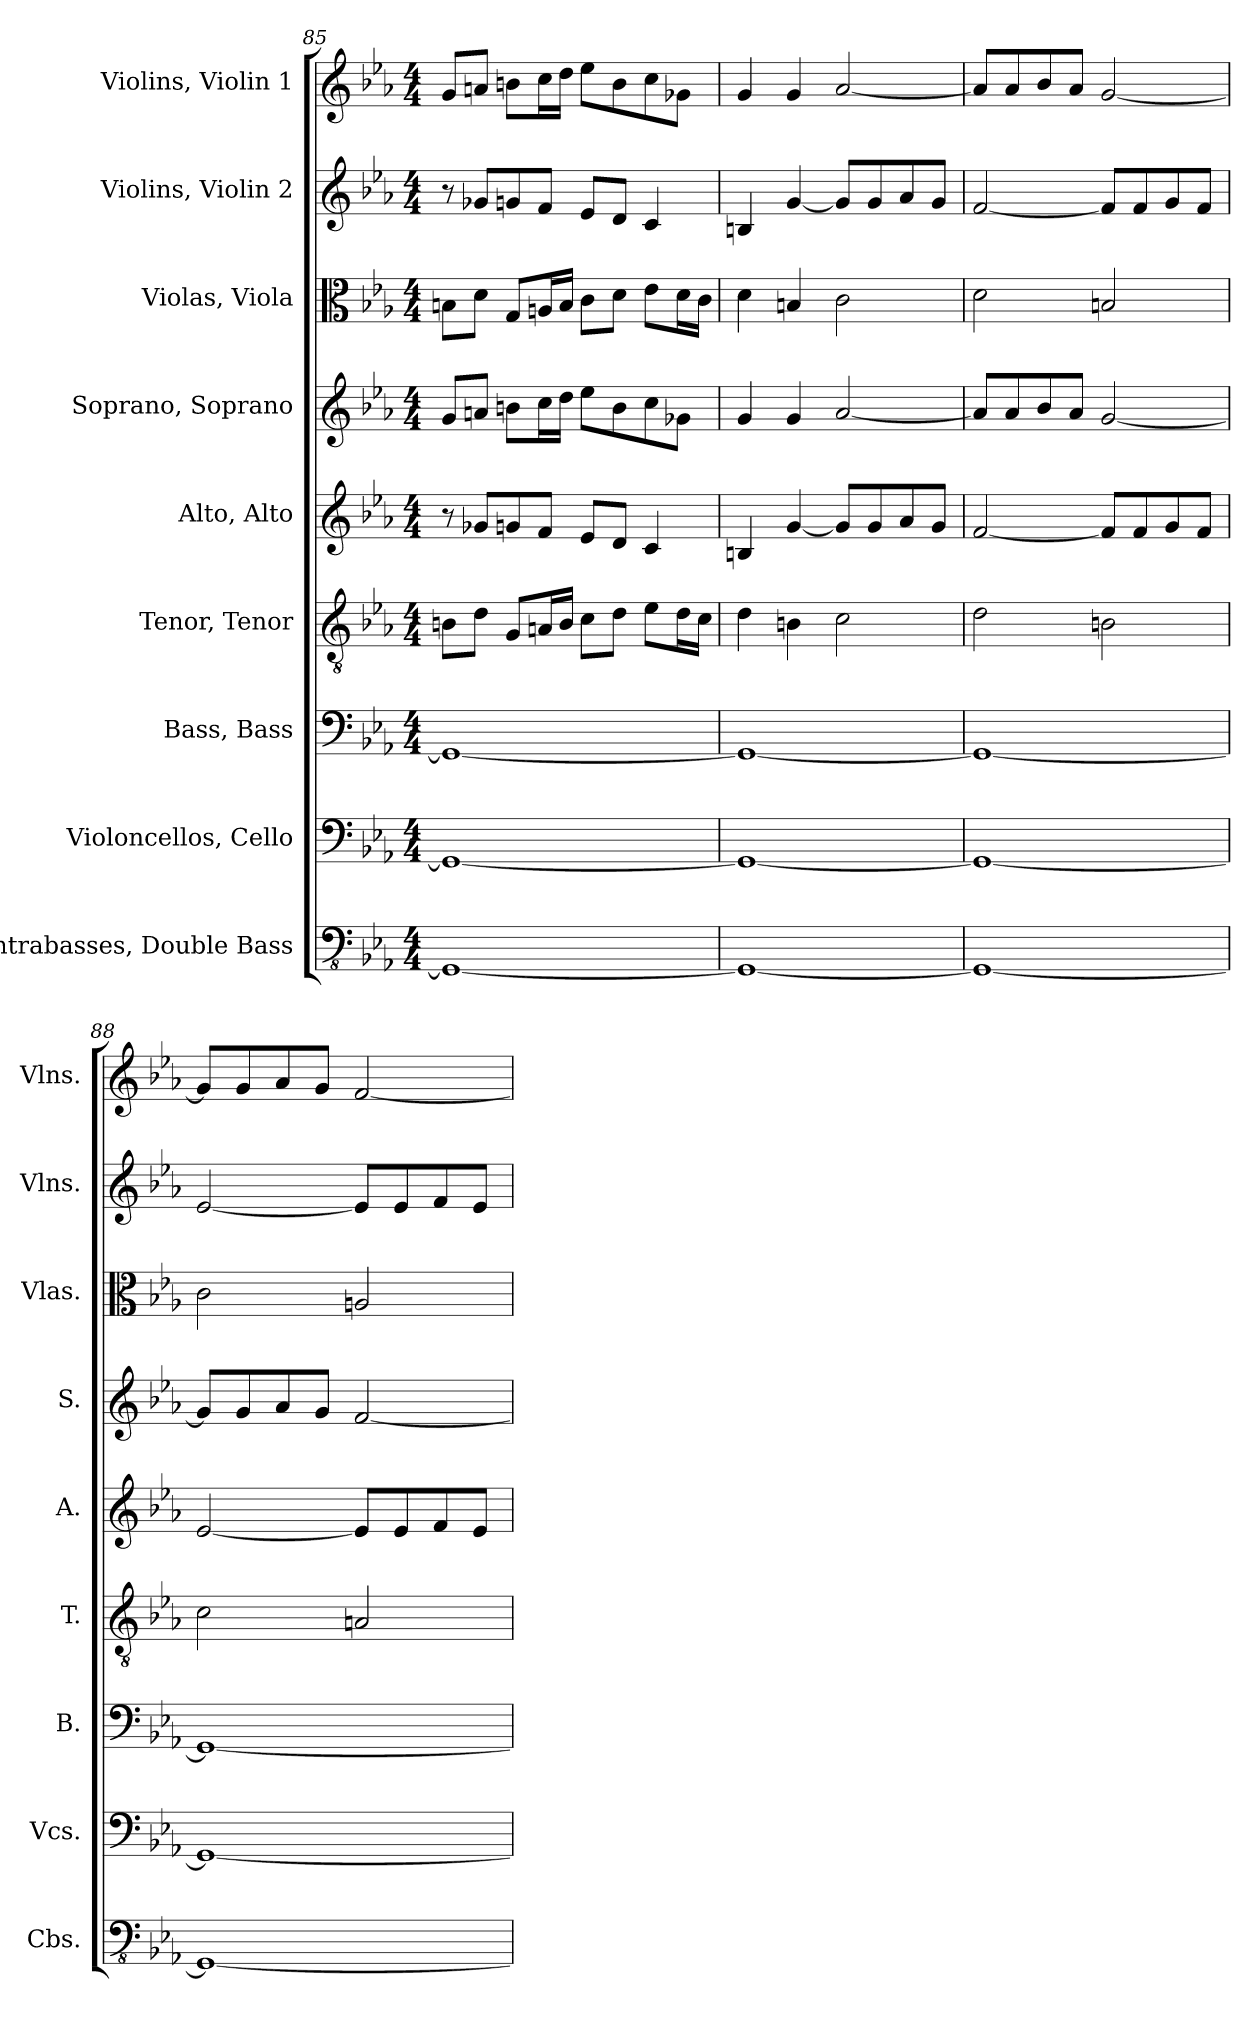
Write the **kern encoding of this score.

**kern	**kern	**kern	**kern	**kern	**kern	**kern	**kern	**kern
*part9	*part8	*part7	*part6	*part5	*part4	*part3	*part2	*part1
*staff9	*staff8	*staff7	*staff6	*staff5	*staff4	*staff3	*staff2	*staff1
*I"Contrabasses, Double Bass	*I"Violoncellos, Cello	*I"Bass, Bass	*I"Tenor, Tenor	*I"Alto, Alto	*I"Soprano, Soprano	*I"Violas, Viola	*I"Violins, Violin 2	*I"Violins, Violin 1
*I'Cbs.	*I'Vcs.	*I'B.	*I'T.	*I'A.	*I'S.	*I'Vlas.	*I'Vlns.	*I'Vlns.
!!LO:PB:g=z
*clefFv4	*clefF4	*clefF4	*clefGv2	*clefG2	*clefG2	*clefC3	*clefG2	*clefG2
*k[b-e-a-]	*k[b-e-a-]	*k[b-e-a-]	*k[b-e-a-]	*k[b-e-a-]	*k[b-e-a-]	*k[b-e-a-]	*k[b-e-a-]	*k[b-e-a-]
*M4/4	*M4/4	*M4/4	*M4/4	*M4/4	*M4/4	*M4/4	*M4/4	*M4/4
=85	=85	=85	=85	=85	=85	=85	=85	=85
1GGG_	1GG_	1GG_	8Bn\L	8r	8g/L	8Bn\L	8r	8g/L
.	.	.	8d\J	8g-X/L	8an/J	8d\J	8g-X/L	8an/J
.	.	.	8G/L	8gn/	8bn\L	8G/L	8gn/	8bn\L
.	.	.	16An/L	8f/J	16cc\L	16An/L	8f/J	16cc\L
.	.	.	16B/JJ	.	16dd\JJ	16B/JJ	.	16dd\JJ
.	.	.	8c\L	8e-/L	8ee-\L	8c\L	8e-/L	8ee-\L
.	.	.	8d\J	8d/J	8b\	8d\J	8d/J	8b\
.	.	.	8e-\L	4c/	8cc\	8e-\L	4c/	8cc\
.	.	.	16d\L	.	8g-X\J	16d\L	.	8g-X\J
.	.	.	16c\JJ	.	.	16c\JJ	.	.
=86	=86	=86	=86	=86	=86	=86	=86	=86
1GGG_	1GG_	1GG_	4d\	4Bn/	4g/	4d\	4Bn/	4g/
.	.	.	4Bn\	[4g/	4g/	4Bn/	[4g/	4g/
.	.	.	2c\	8g/L]	[2a-/	2c\	8g/L]	[2a-/
.	.	.	.	8g/	.	.	8g/	.
.	.	.	.	8a-/	.	.	8a-/	.
.	.	.	.	8g/J	.	.	8g/J	.
=87	=87	=87	=87	=87	=87	=87	=87	=87
1GGG_	1GG_	1GG_	2d\	[2f/	8a-/L]	2d\	[2f/	8a-/L]
.	.	.	.	.	8a-/	.	.	8a-/
.	.	.	.	.	8b-/	.	.	8b-/
.	.	.	.	.	8a-/J	.	.	8a-/J
.	.	.	2Bn\	8f/L]	[2g/	2Bn/	8f/L]	[2g/
.	.	.	.	8f/	.	.	8f/	.
.	.	.	.	8g/	.	.	8g/	.
.	.	.	.	8f/J	.	.	8f/J	.
=88	=88	=88	=88	=88	=88	=88	=88	=88
1GGG_	1GG_	1GG_	2c\	[2e-/	8g/L]	2c\	[2e-/	8g/L]
.	.	.	.	.	8g/	.	.	8g/
.	.	.	.	.	8a-/	.	.	8a-/
.	.	.	.	.	8g/J	.	.	8g/J
.	.	.	2An/	8e-/L]	[2f/	2An/	8e-/L]	[2f/
.	.	.	.	8e-/	.	.	8e-/	.
.	.	.	.	8f/	.	.	8f/	.
.	.	.	.	8e-/J	.	.	8e-/J	.
=	=	=	=	=	=	=	=	=
*-	*-	*-	*-	*-	*-	*-	*-	*-
